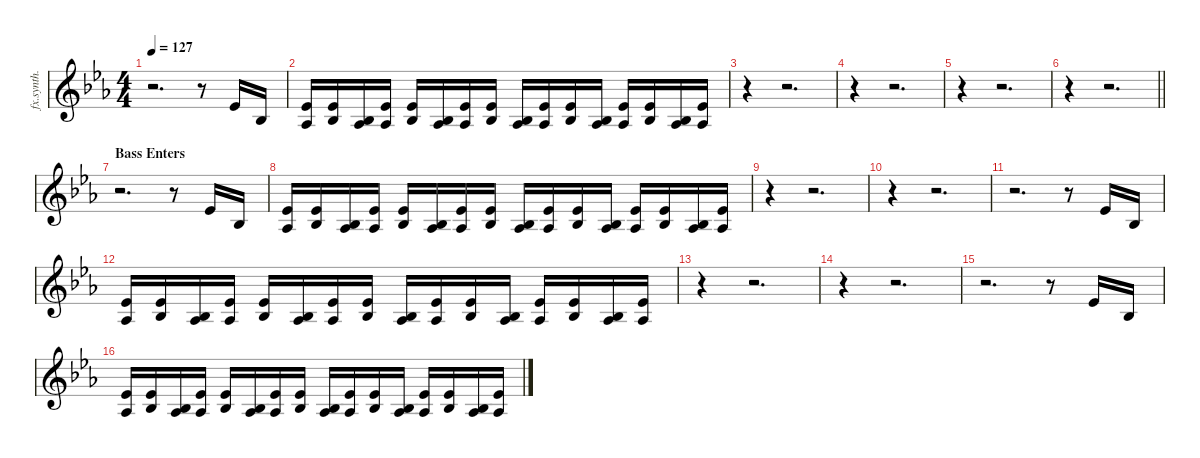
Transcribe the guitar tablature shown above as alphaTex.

\defaultSystemsLayout 4
\hideDynamics
\bracketExtendMode nobrackets
\otherSystemsTrackNameOrientation horizontal
\track ("FX" "fx.synth.") {instrument fx5brightness}
\staff {score}
\tuning (Eb5 Bb4 Gb4 Db4 Ab3 Eb3)
\ts (4 4)
\tempo 127
\clef g2
\ks eb
r.2{d dy pp} r.8 12.6{acc b}.16{dy f} 7.6{acc b}.16 |
(7.5{acc b} 5.6{acc b}).16{dy mf} (2.5{acc b} 12.6{acc b}).16 (0.5{acc b} 7.6{acc b}).16 (7.5{acc b} 5.6{acc b}).16{dy p} (2.5{acc b} 12.6{acc b}).16 (0.5{acc b} 7.6{acc b}).16 (7.5{acc b} 5.6{acc b}).16{dy pp} (2.5{acc b} 12.6{acc b}).16 (0.5{acc b} 7.6{acc b}).16 (7.5{acc b} 5.6{acc b}).16 (2.5{acc b} 12.6{acc b}).16 (0.5{acc b} 7.6{acc b}).16 (7.5{acc b} 5.6{acc b}).16 (2.5{acc b} 12.6{acc b}).16 (0.5{acc b} 7.6{acc b}).16 (7.5{acc b} 5.6{acc b}).16 |
r.4 r.2{d} |
r.4 r.2{d} |
r.4 r.2{d} |
\barLineRight lightlight
r.4 r.2{d} |
\section ("" "Bass Enters")
r.2{d} r.8 12.6{acc b}.16{dy f} 7.6{acc b}.16 |
(7.5{acc b} 5.6{acc b}).16{dy mf} (2.5{acc b} 12.6{acc b}).16 (0.5{acc b} 7.6{acc b}).16 (7.5{acc b} 5.6{acc b}).16{dy p} (2.5{acc b} 12.6{acc b}).16 (0.5{acc b} 7.6{acc b}).16 (7.5{acc b} 5.6{acc b}).16{dy pp} (2.5{acc b} 12.6{acc b}).16 (0.5{acc b} 7.6{acc b}).16 (7.5{acc b} 5.6{acc b}).16 (2.5{acc b} 12.6{acc b}).16 (0.5{acc b} 7.6{acc b}).16 (7.5{acc b} 5.6{acc b}).16 (2.5{acc b} 12.6{acc b}).16 (0.5{acc b} 7.6{acc b}).16 (7.5{acc b} 5.6{acc b}).16 |
r.4 r.2{d} |
r.4 r.2{d} |
r.2{d} r.8 12.6{acc b}.16{dy f} 7.6{acc b}.16 |
(7.5{acc b} 5.6{acc b}).16{dy mf} (2.5{acc b} 12.6{acc b}).16 (0.5{acc b} 7.6{acc b}).16 (7.5{acc b} 5.6{acc b}).16{dy p} (2.5{acc b} 12.6{acc b}).16 (0.5{acc b} 7.6{acc b}).16 (7.5{acc b} 5.6{acc b}).16{dy pp} (2.5{acc b} 12.6{acc b}).16 (0.5{acc b} 7.6{acc b}).16 (7.5{acc b} 5.6{acc b}).16 (2.5{acc b} 12.6{acc b}).16 (0.5{acc b} 7.6{acc b}).16 (7.5{acc b} 5.6{acc b}).16 (2.5{acc b} 12.6{acc b}).16 (0.5{acc b} 7.6{acc b}).16 (7.5{acc b} 5.6{acc b}).16 |
r.4 r.2{d} |
r.4 r.2{d} |
r.2{d} r.8 12.6{acc b}.16{dy f} 7.6{acc b}.16 |
(7.5{acc b} 5.6{acc b}).16{dy mf} (2.5{acc b} 12.6{acc b}).16 (0.5{acc b} 7.6{acc b}).16 (7.5{acc b} 5.6{acc b}).16{dy p} (2.5{acc b} 12.6{acc b}).16 (0.5{acc b} 7.6{acc b}).16 (7.5{acc b} 5.6{acc b}).16{dy pp} (2.5{acc b} 12.6{acc b}).16 (0.5{acc b} 7.6{acc b}).16 (7.5{acc b} 5.6{acc b}).16 (2.5{acc b} 12.6{acc b}).16 (0.5{acc b} 7.6{acc b}).16 (7.5{acc b} 5.6{acc b}).16 (2.5{acc b} 12.6{acc b}).16 (0.5{acc b} 7.6{acc b}).16 (7.5{acc b} 5.6{acc b}).16
